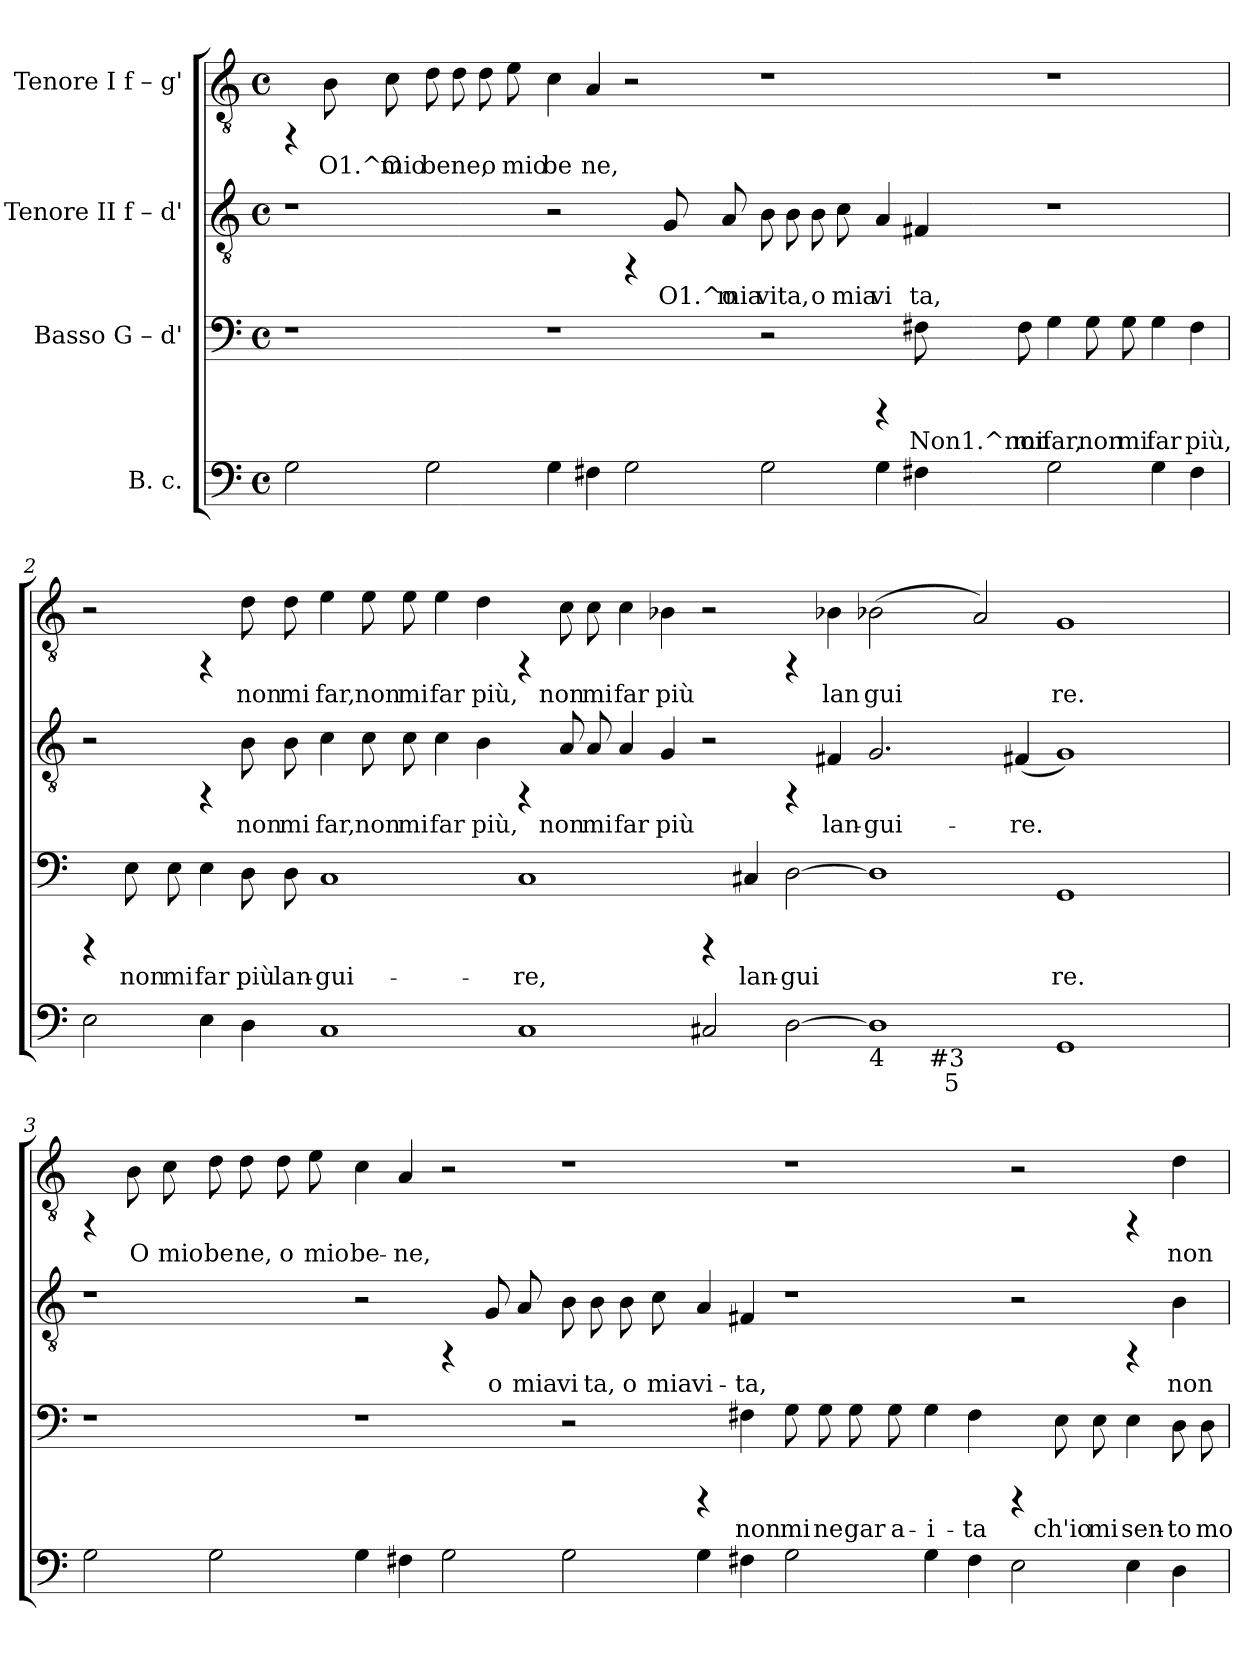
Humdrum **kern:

**kern	**kern	**text	**kern	**text	**kern	**text
*part4	*part3	*part3	*part2	*part2	*part1	*part1
*staff4	*staff3	*staff3	*staff2	*staff2	*staff1	*staff1
*I"B. c.	*I"Basso  G – d'	*	*I"Tenore II  f – d'	*	*I"Tenore I  f – g'	*
!!LO:PB:g=z
*stria5	*stria5	*	*stria5	*	*stria5	*
*clefF4	*clefF4	*	*clefGv2	*	*clefGv2	*
*k[]	*k[]	*	*k[]	*	*k[]	*
*C:	*C:	*	*C:	*	*C:	*
*M4/4	*M4/4	*	*M4/4	*	*M4/4	*
*met(c)	*met(c)	*	*met(c)	*	*met(c)	*
=1	=1	=1	=1	=1	=1	=1
2G\	1r	.	1r	.	4rFF	.
!	!	!	!	!	!	!LO:LY:b:rj
.	.	.	.	.	8B\	O1.^O
!	!	!	!	!	!	!LO:LY:b:rj
.	.	.	.	.	8c\	mio
!	!	!	!	!	!	!LO:LY:b:rj
2G\	.	.	.	.	8d\	bene,
!	!	!	!	!	!	!LO:LY:b:rj
.	.	.	.	.	8d\	.
!	!	!	!	!	!	!LO:LY:b:rj
.	.	.	.	.	8d\	o
!	!	!	!	!	!	!LO:LY:b:rj
.	.	.	.	.	8e\	mio
!	!	!	!	!	!	!LO:LY:b:rj
4G\	1r	.	2r	.	4c\	be
!	!	!	!	!	!	!LO:LY:b:rj
4F#X\	.	.	.	.	4A/	ne,
2G\	.	.	4rFF	.	2r	.
!	!	!	!	!LO:LY:b:rj	!	!
.	.	.	8G/	O1.^o	.	.
!	!	!	!	!LO:LY:b:rj	!	!
.	.	.	8A/	mia	.	.
!	!	!	!	!LO:LY:b:rj	!	!
2G\	2r	.	8B\	vita,	1r	.
!	!	!	!	!LO:LY:b:rj	!	!
.	.	.	8B\	.	.	.
!	!	!	!	!LO:LY:b:rj	!	!
.	.	.	8B\	o	.	.
!	!	!	!	!LO:LY:b:rj	!	!
.	.	.	8c\	mia	.	.
!	!	!	!	!LO:LY:b:rj	!	!
4G\	4rCCC	.	4A/	vi	.	.
!	!	!LO:LY:b:rj	!	!LO:LY:b:rj	!	!
4F#X\	8F#X\	Non1.^non	4F#X/	ta,	.	.
!	!	!LO:LY:b:rj	!	!	!	!
.	8F#\	mi	.	.	.	.
!	!	!LO:LY:b:rj	!	!	!	!
2G\	4G\	far,	1r	.	1r	.
!	!	!LO:LY:b:rj	!	!	!	!
.	8G\	non	.	.	.	.
!	!	!LO:LY:b:rj	!	!	!	!
.	8G\	mi	.	.	.	.
!	!	!LO:LY:b:rj	!	!	!	!
4G\	4G\	far	.	.	.	.
!	!	!LO:LY:b:rj	!	!	!	!
4F#\	4F#\	più,	.	.	.	.
!!LO:LB:g=z
=2	=2	=2	=2	=2	=2	=2
*^	*	*	*	*	*	*
*	*^	*	*	*	*	*	*
2E\	1ryy	1ryy	4rCCC	.	2r	.	2r	.
!	!	!	!	!LO:LY:b:rj	!	!	!	!
.	.	.	8E\	non	.	.	.	.
!	!	!	!	!LO:LY:b:rj	!	!	!	!
.	.	.	8E\	mi	.	.	.	.
!	!	!	!	!LO:LY:b:rj	!	!	!	!
4E\	.	.	4E\	far	4rFF	.	4rFF	.
!	!	!	!	!LO:LY:b:rj	!	!LO:LY:b:rj	!	!LO:LY:b:rj
4D\	.	.	8D\	più	8B\	non	8d\	non
!	!	!	!	!LO:LY:b:rj	!	!LO:LY:b:rj	!	!LO:LY:b:rj
.	.	.	8D\	lan-	8B\	mi	8d\	mi
!	!	!	!	!LO:LY:b:rj	!	!LO:LY:b:rj	!	!LO:LY:b:rj
1C	1ryy	1ryy	1C	-gui-	4c\	far,	4e\	far,
!	!	!	!	!	!	!LO:LY:b:rj	!	!LO:LY:b:rj
.	.	.	.	.	8c\	non	8e\	non
!	!	!	!	!	!	!LO:LY:b:rj	!	!LO:LY:b:rj
.	.	.	.	.	8c\	mi	8e\	mi
!	!	!	!	!	!	!LO:LY:b:rj	!	!LO:LY:b:rj
.	.	.	.	.	4c\	far	4e\	far
!	!	!	!	!	!	!LO:LY:b:rj	!	!LO:LY:b:rj
.	.	.	.	.	4B\	più,	4d\	più,
!	!	!	!	!LO:LY:b:rj	!	!	!	!
1C	1ryy	1ryy	1C	-re,	4rFF	.	4rFF	.
!	!	!	!	!	!	!LO:LY:b:rj	!	!LO:LY:b:rj
.	.	.	.	.	8A/	non	8c\	non
!	!	!	!	!	!	!LO:LY:b:rj	!	!LO:LY:b:rj
.	.	.	.	.	8A/	mi	8c\	mi
!	!	!	!	!	!	!LO:LY:b:rj	!	!LO:LY:b:rj
.	.	.	.	.	4A/	far	4c\	far
!	!	!	!	!	!	!LO:LY:b:rj	!	!LO:LY:b:rj
.	.	.	.	.	4G/	più	4B-X\	più
2C#X/	1ryy	1ryy	4rCCC	.	2r	.	2r	.
!	!	!	!	!LO:LY:b:rj	!	!	!	!
.	.	.	4C#X/	lan-	.	.	.	.
!	!	!	!	!LO:LY:b:rj	!	!	!	!
[>2D\	.	.	[>2D\	-gui-	4rFF	.	4rFF	.
!	!	!	!	!	!	!LO:LY:b:rj	!	!LO:LY:b:rj
.	.	.	.	.	4F#X/	lan-	4B-X\	lan
!LO:TX:b:t=4	!	!	!	!	!	!	!	!
!	!	!	!	!LO:LY:b:rj	!	!LO:LY:b:rj	!	!LO:LY:b:rj
1D]	4ryy	4ryy	1D]	--	2.G/	-gui-	(>2B-X\	gui
.	16ryy	16..ryy	.	.	.	.	.	.
!	!LO:TX:b:t=#3	!	!	!	!	!	!	!
.	1ryy	.	.	.	.	.	.	.
!	!	!LO:TX:b:t=5	!	!	!	!	!	!
.	.	1ryy	.	.	.	.	.	.
!	!	!	!	!	!	!	!	!LO:LY:b:rj
.	.	.	.	.	.	.	2A/)	.
!	!	!	!	!	!	!LO:LY:b:rj	!	!
.	.	.	.	.	(<4F#X/	-re.	.	.
!	!	!	!	!LO:LY:b:rj	!	!LO:LY:b:rj	!	!LO:LY:b:rj
1GG	.	.	1GG	-re.	1G)	.	1G	re.
.	2ryy	.	.	.	.	.	.	.
.	.	2ryy	.	.	.	.	.	.
.	8.ryy	.	.	.	.	.	.	.
.	.	8ryy	.	.	.	.	.	.
.	.	64ryy	.	.	.	.	.	.
*v	*v	*v	*	*	*	*	*	*
!!LO:PB:g=z
=3	=3	=3	=3	=3	=3	=3
2G\	1r	.	1r	.	4rFF	.
!	!	!	!	!	!	!LO:LY:b:rj
.	.	.	.	.	8B\	O
!	!	!	!	!	!	!LO:LY:b:rj
.	.	.	.	.	8c\	mio
!	!	!	!	!	!	!LO:LY:b:rj
2G\	.	.	.	.	8d\	be
!	!	!	!	!	!	!LO:LY:b:rj
.	.	.	.	.	8d\	ne,
!	!	!	!	!	!	!LO:LY:b:rj
.	.	.	.	.	8d\	o
!	!	!	!	!	!	!LO:LY:b:rj
.	.	.	.	.	8e\	mio
!	!	!	!	!	!	!LO:LY:b:rj
4G\	1r	.	2r	.	4c\	be-
!	!	!	!	!	!	!LO:LY:b:rj
4F#X\	.	.	.	.	4A/	-ne,
2G\	.	.	4rFF	.	2r	.
!	!	!	!	!LO:LY:b:rj	!	!
.	.	.	8G/	o	.	.
!	!	!	!	!LO:LY:b:rj	!	!
.	.	.	8A/	mia	.	.
!	!	!	!	!LO:LY:b:rj	!	!
2G\	2r	.	8B\	vi	1r	.
!	!	!	!	!LO:LY:b:rj	!	!
.	.	.	8B\	ta,	.	.
!	!	!	!	!LO:LY:b:rj	!	!
.	.	.	8B\	o	.	.
!	!	!	!	!LO:LY:b:rj	!	!
.	.	.	8c\	mia	.	.
!	!	!	!	!LO:LY:b:rj	!	!
4G\	4rCCC	.	4A/	vi-	.	.
!	!	!LO:LY:b:rj	!	!LO:LY:b:rj	!	!
4F#X\	4F#X\	non	4F#X/	-ta,	.	.
!	!	!LO:LY:b:rj	!	!	!	!
2G\	8G\	mi	1r	.	1r	.
!	!	!LO:LY:b:rj	!	!	!	!
.	8G\	ne	.	.	.	.
!	!	!LO:LY:b:rj	!	!	!	!
.	8G\	gar	.	.	.	.
!	!	!LO:LY:b:rj	!	!	!	!
.	8G\	a-	.	.	.	.
!	!	!LO:LY:b:rj	!	!	!	!
4G\	4G\	-i-	.	.	.	.
!	!	!LO:LY:b:rj	!	!	!	!
4F#\	4F#\	-ta	.	.	.	.
2E\	4rCCC	.	2r	.	2r	.
!	!	!LO:LY:b:rj	!	!	!	!
.	8E\	ch'io	.	.	.	.
!	!	!LO:LY:b:rj	!	!	!	!
.	8E\	mi	.	.	.	.
!	!	!LO:LY:b:rj	!	!	!	!
4E\	4E\	sen-	4rFF	.	4rFF	.
!	!	!LO:LY:b:rj	!	!LO:LY:b:rj	!	!LO:LY:b:rj
4D\	8D\	-to	4B\	non	4d\	non
!	!	!LO:LY:b:rj	!	!	!	!
.	8D\	mo-	.	.	.	.
=	=	=	=	=	=	=
*-	*-	*-	*-	*-	*-	*-
